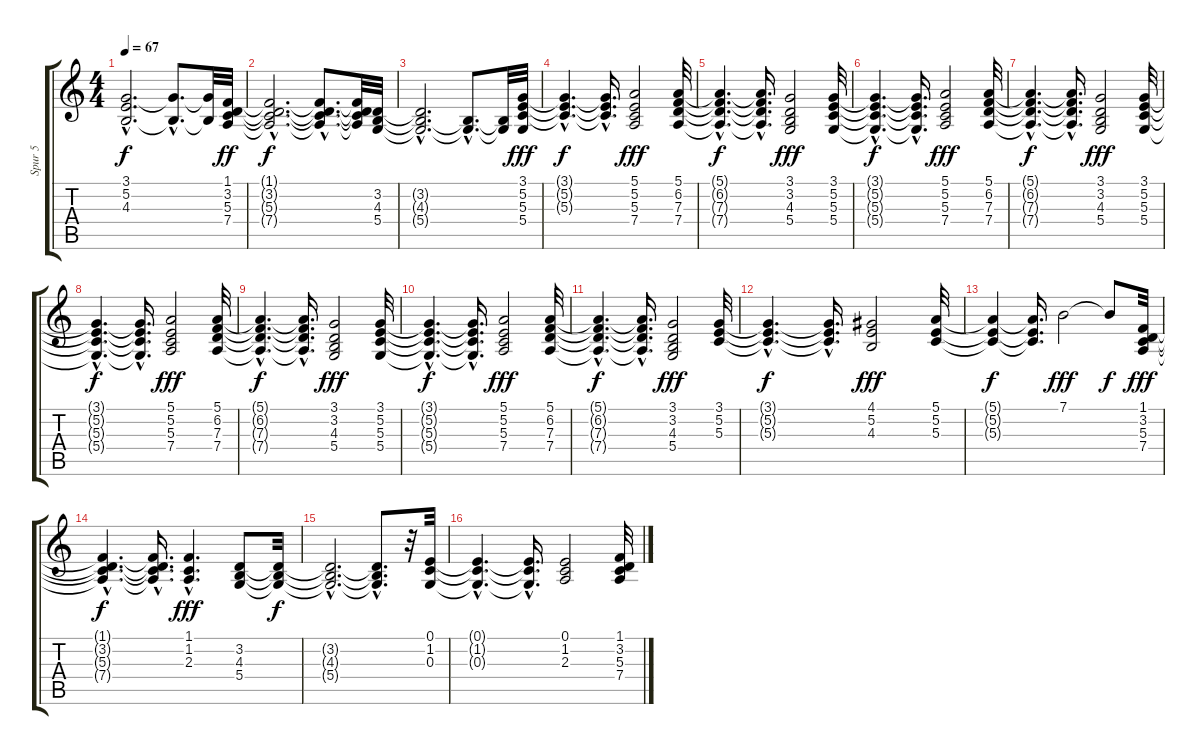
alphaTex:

\track ("Spur 5" "Spur 5") {instrument synthstrings1}
\staff {score tabs}
\tuning (E4 B3 G3 D3 A2 E2) {hide}
\ts (4 4)
\tempo 67
\clef g2
\ks c
(3.1{hac t} 5.2{t} 4.3{hac t}).2{d dy f} (3.1{hac t} 4.3{hac t}).8{d} (3.1{t} 4.3{t}).32 (1.1 3.2 5.3 7.4).32{dy ff} |
(1.1{hac t} 3.2{hac t} 5.3{hac t} 7.4{hac t}).2{d dy f} (1.1{hac t} 3.2{hac t} 5.3{hac t} 7.4{hac t}).8{d} (1.1{t} 3.2{t} 5.3{t} 7.4{t}).32 (3.2 4.3 5.4).32 |
(3.2{hac t} 4.3{hac t} 5.4{hac t}).2{d} (4.3{hac t} 5.4{hac t}).8{d} (4.3{t} 5.4{t}).32 (3.1 5.2 5.3 5.4).32{dy fff} |
(3.1{hac t} 5.2{hac t} 5.3{hac t}).4{d dy f} (3.1{hac t} 5.2{hac t} 5.3{hac t}).16{d} (5.1 5.2 5.3 7.4).2{dy fff} (5.1 6.2 7.3 7.4).32 |
(5.1{hac t} 6.2{hac t} 7.3{hac t} 7.4{hac t}).4{d dy f} (5.1{hac t} 6.2{hac t} 7.3{hac t} 7.4{hac t}).16{d} (3.1 3.2 4.3 5.4).2{dy fff} (3.1 5.2 5.3 5.4).32 |
(3.1{hac t} 5.2{hac t} 5.3{hac t} 5.4{hac t}).4{d dy f} (3.1{hac t} 5.2{hac t} 5.3{hac t} 5.4{hac t}).16{d} (5.1 5.2 5.3 7.4).2{dy fff} (5.1 6.2 7.3 7.4).32 |
(5.1{hac t} 6.2{hac t} 7.3{hac t} 7.4{hac t}).4{d dy f} (5.1{hac t} 6.2{hac t} 7.3{hac t} 7.4{hac t}).16{d} (3.1 3.2 4.3 5.4).2{dy fff} (3.1 5.2 5.3 5.4).32 |
(3.1{hac t} 5.2{hac t} 5.3{hac t} 5.4{hac t}).4{d dy f} (3.1{hac t} 5.2{hac t} 5.3{hac t} 5.4{hac t}).16{d} (5.1 5.2 5.3 7.4).2{dy fff} (5.1 6.2 7.3 7.4).32 |
(5.1{hac t} 6.2{hac t} 7.3{hac t} 7.4{hac t}).4{d dy f} (5.1{hac t} 6.2{hac t} 7.3{hac t} 7.4{hac t}).16{d} (3.1 3.2 4.3 5.4).2{dy fff} (3.1 5.2 5.3 5.4).32 |
(3.1{hac t} 5.2{hac t} 5.3{hac t} 5.4{hac t}).4{d dy f} (3.1{hac t} 5.2{hac t} 5.3{hac t} 5.4{hac t}).16{d} (5.1 5.2 5.3 7.4).2{dy fff} (5.1 6.2 7.3 7.4).32 |
(5.1{hac t} 6.2{hac t} 7.3{hac t} 7.4{hac t}).4{d dy f} (5.1{hac t} 6.2{hac t} 7.3{hac t} 7.4{hac t}).16{d} (3.1 3.2 4.3 5.4).2{dy fff} (3.1 5.2 5.3).32 |
(3.1{hac t} 5.2{hac t} 5.3{hac t}).4{d dy f} (3.1{hac t} 5.2{hac t} 5.3{hac t}).16{d} (4.1 5.2 4.3).2{dy fff} (5.1 5.2 5.3).32 |
(5.1{t} 5.2{t} 5.3{t}).4{dy f} (5.1{t} 5.2{t} 5.3{t}).16{d} 7.1.2{dy fff} 7.1{t}.8{dy f} (1.1 3.2 5.3 7.4).32{dy fff} |
(1.1{hac t} 3.2{hac t} 5.3{hac t} 7.4{hac t}).4{d dy f} (1.1{hac t} 3.2{hac t} 5.3{hac t} 7.4{hac t}).16{d} (1.1{hac} 1.2{hac} 2.3{hac}).4{d dy fff} (3.2 4.3 5.4).8 (3.2{t} 4.3{t} 5.4{t}).32{dy f} |
(3.2{hac t} 4.3{hac t} 5.4{hac t}).2{d} (3.2{t} 4.3{t} 5.4{hac t}).8{d} r.32 (0.1 1.2 0.3).32 |
(0.1{hac t} 1.2{hac t} 0.3{hac t}).4{d} (0.1{hac t} 1.2{hac t} 0.3{hac t}).16{d} (0.1 1.2 2.3).2 (1.1 3.2 5.3 7.4).32
